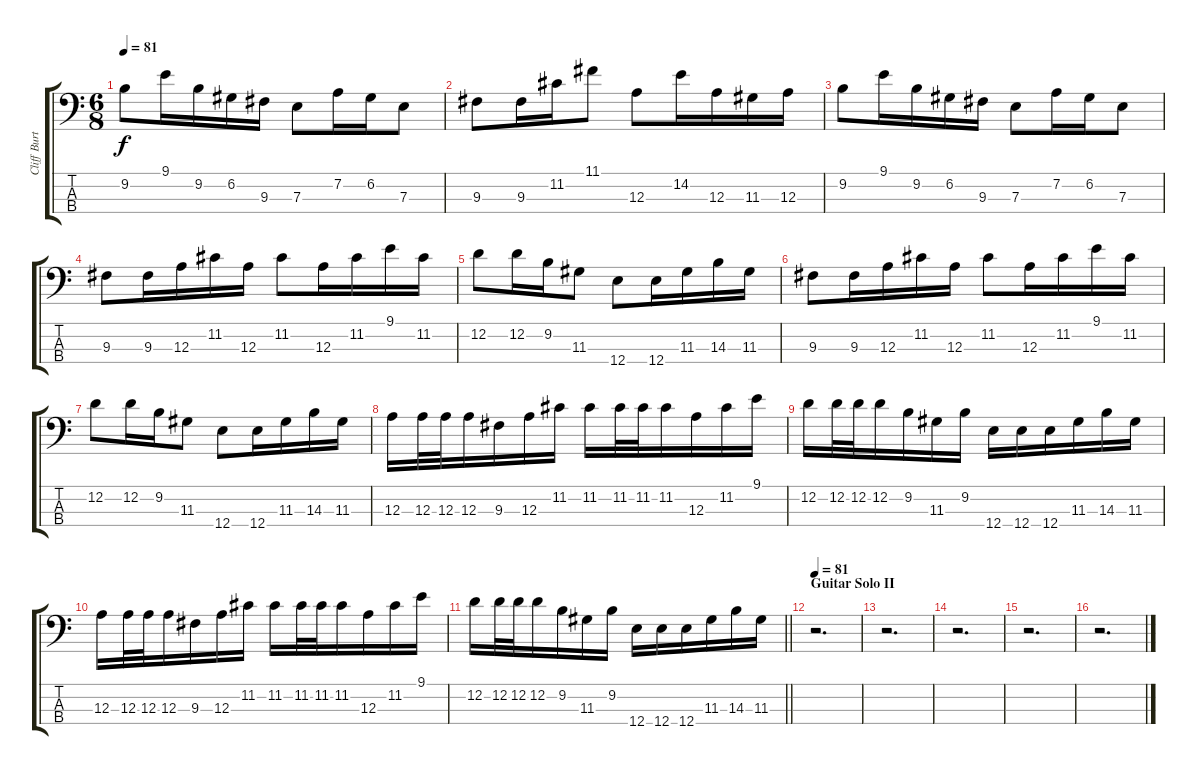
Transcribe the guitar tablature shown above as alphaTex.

\track ("Cliff Burton (Bass)" "Cliff Burt") {instrument electricbassfinger}
\staff {score tabs}
\tuning (G2 D2 A1 E1) {hide}
\ts (6 8)
\tempo 81
\clef f4
\ks c
9.2.8{dy f} 9.1.16 9.2.16 6.2.16 9.3.16 7.3.8 7.2.16 6.2.16 7.3.8 |
9.3.8 9.3.16 11.2.16 11.1.8 12.3.8 14.2.16 12.3.16 11.3.16 12.3.16 |
9.2.8 9.1.16 9.2.16 6.2.16 9.3.16 7.3.8 7.2.16 6.2.16 7.3.8 |
9.3.8 9.3.16 12.3.16 11.2.16 12.3.16 11.2.8 12.3.16 11.2.16 9.1.16 11.2.16 |
12.2.8 12.2.16 9.2.16 11.3.8 12.4.8 12.4.16 11.3.16 14.3.16 11.3.16 |
9.3.8 9.3.16 12.3.16 11.2.16 12.3.16 11.2.8 12.3.16 11.2.16 9.1.16 11.2.16 |
12.2.8 12.2.16 9.2.16 11.3.8 12.4.8 12.4.16 11.3.16 14.3.16 11.3.16 |
12.3.16 12.3.32 12.3.32 12.3.16 9.3.16 12.3.16 11.2.16 11.2.16 11.2.32 11.2.32 11.2.16 12.3.16 11.2.16 9.1.16 |
12.2.16 12.2.32 12.2.32 12.2.16 9.2.16 11.3.16 9.2.16 12.4.16 12.4.16 12.4.16 11.3.16 14.3.16 11.3.16 |
12.3.16 12.3.32 12.3.32 12.3.16 9.3.16 12.3.16 11.2.16 11.2.16 11.2.32 11.2.32 11.2.16 12.3.16 11.2.16 9.1.16 |
\barLineRight lightlight
12.2.16 12.2.32 12.2.32 12.2.16 9.2.16 11.3.16 9.2.16 12.4.16 12.4.16 12.4.16 11.3.16 14.3.16 11.3.16 |
\section ("" "Guitar Solo II")
\tempo 81
r.2{d} |
r.2{d} |
r.2{d} |
r.2{d} |
r.2{d}
